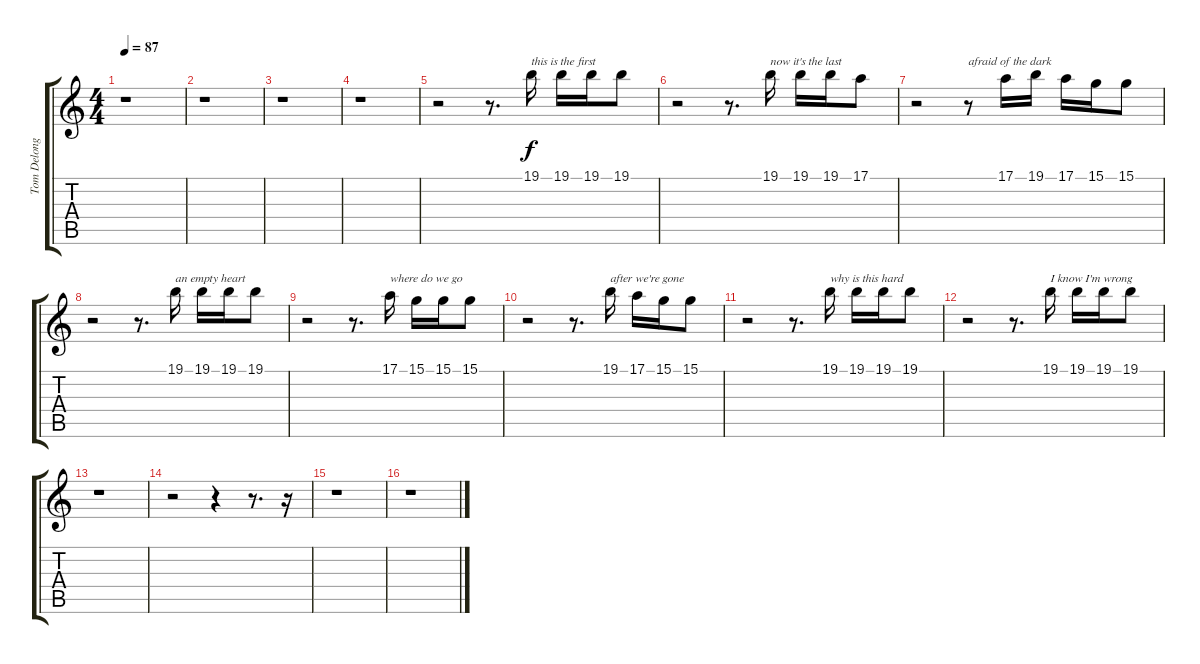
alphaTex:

\track ("Tom Delonge (Vocals)" "Tom Delong") {instrument flute}
\staff {score tabs}
\tuning (E4 B3 G3 D3 A2 E2) {hide}
\ts (4 4)
\tempo 87
\clef g2
\ks c
r.1{dy f} |
r.1 |
r.1 |
r.1 |
r.2 r.8{d} 19.1.16{txt "this is the first"} 19.1.16 19.1.16 19.1.8 |
r.2 r.8{d} 19.1.16{txt "now it's the last"} 19.1.16 19.1.16 17.1.8 |
r.2 r.8{txt "afraid of the dark"} 17.1.16 19.1.16 17.1.16 15.1.16 15.1.8 |
r.2 r.8{d} 19.1.16{txt "an empty heart"} 19.1.16 19.1.16 19.1.8 |
r.2 r.8{d} 17.1.16{txt "where do we go"} 15.1.16 15.1.16 15.1.8 |
r.2 r.8{d} 19.1.16{txt "after we're gone"} 17.1.16 15.1.16 15.1.8 |
r.2 r.8{d} 19.1.16{txt "why is this hard"} 19.1.16 19.1.16 19.1.8 |
r.2 r.8{d} 19.1.16{txt "I know I'm wrong"} 19.1.16 19.1.16 19.1.8 |
r.1 |
r.2 r.4 r.8{d} r.16 |
r.1 |
r.1
